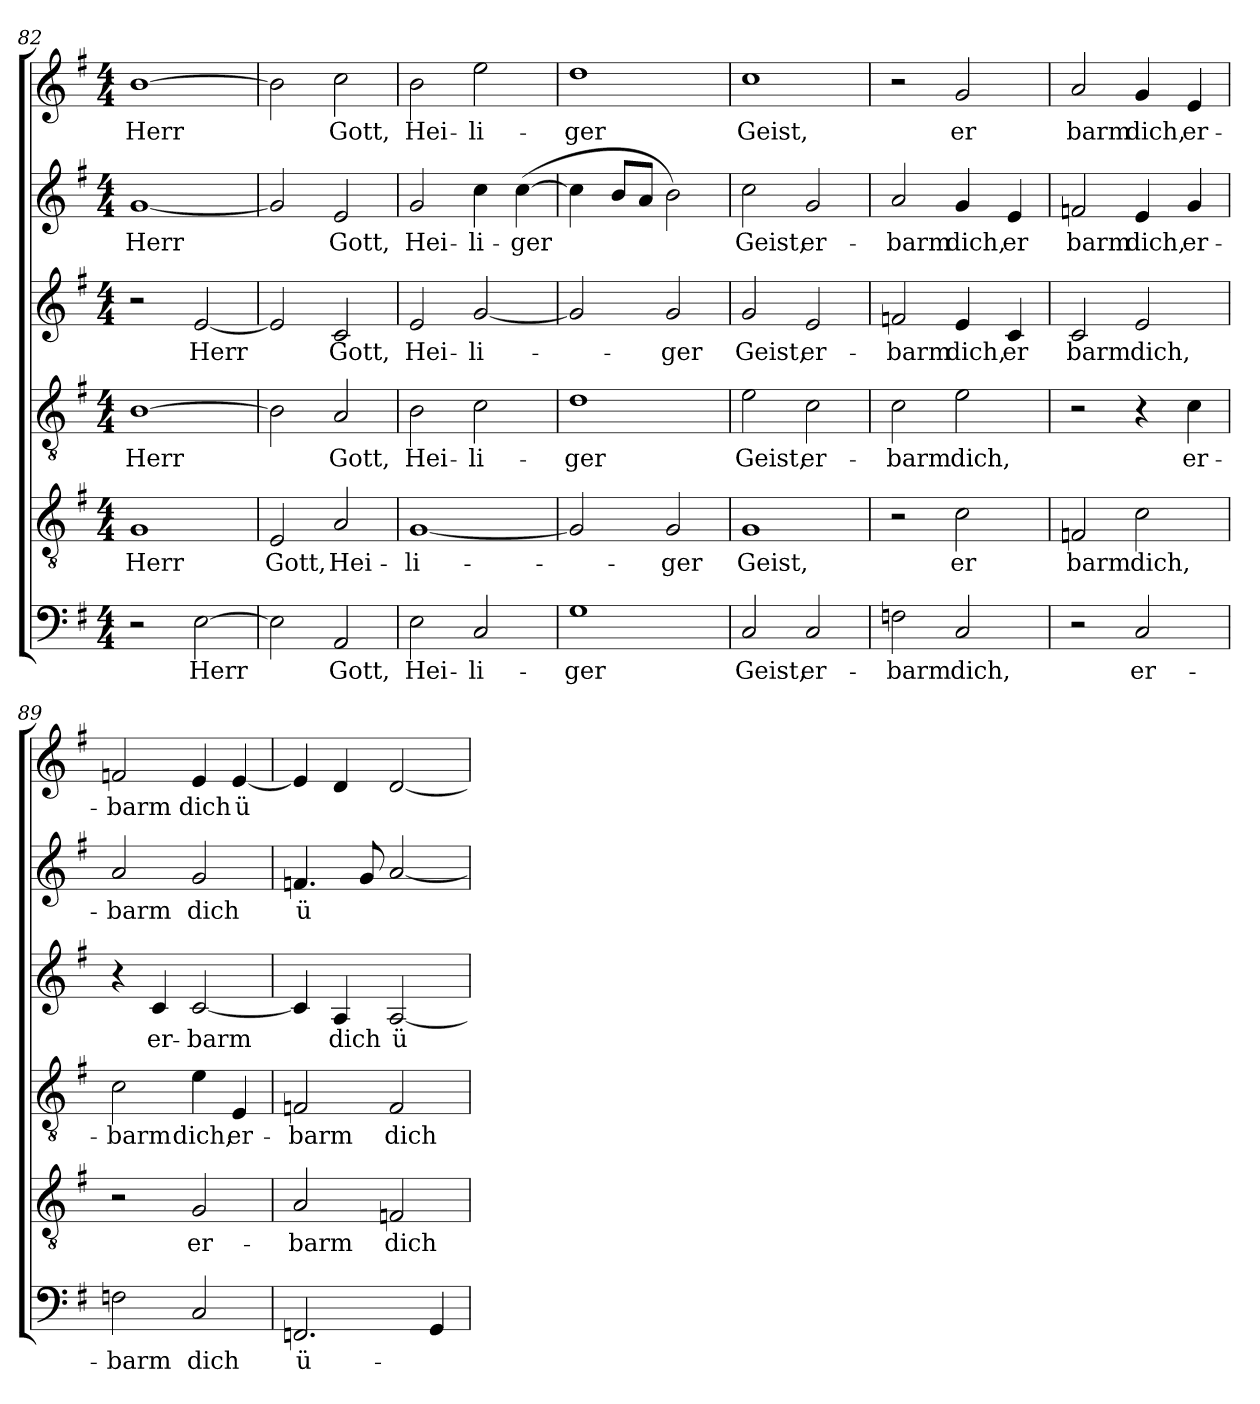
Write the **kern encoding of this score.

**kern	**text	**kern	**text	**kern	**text	**kern	**text	**kern	**text	**kern	**text
*part6	*part6	*part5	*part5	*part4	*part4	*part3	*part3	*part2	*part2	*part1	*part1
*staff6	*staff6	*staff5	*staff5	*staff4	*staff4	*staff3	*staff3	*staff2	*staff2	*staff1	*staff1
*clefF4	*	*clefGv2	*	*clefGv2	*	*clefG2	*	*clefG2	*	*clefG2	*
*k[f#]	*	*k[f#]	*	*k[f#]	*	*k[f#]	*	*k[f#]	*	*k[f#]	*
*G:	*	*G:	*	*G:	*	*G:	*	*G:	*	*G:	*
*M4/4	*	*M4/4	*	*M4/4	*	*M4/4	*	*M4/4	*	*M4/4	*
=82	=82	=82	=82	=82	=82	=82	=82	=82	=82	=82	=82
!	!	!	!LO:LY:b	!	!LO:LY:b	!	!	!	!LO:LY:b	!	!LO:LY:b
2r	.	1G	Herr	[1B	Herr	2r	.	[1g	Herr	[1b	Herr
!	!LO:LY:b	!	!	!	!	!	!LO:LY:b	!	!	!	!
[2E\	Herr	.	.	.	.	[2e/	Herr	.	.	.	.
=83	=83	=83	=83	=83	=83	=83	=83	=83	=83	=83	=83
!	!	!	!LO:LY:b	!	!	!	!	!	!	!	!
2E\]	.	2E/	Gott,	2B\]	.	2e/]	.	2g/]	.	2b\]	.
!	!LO:LY:b	!	!LO:LY:b	!	!LO:LY:b	!	!LO:LY:b	!	!LO:LY:b	!	!LO:LY:b
2AA/	Gott,	2A/	Hei-	2A/	Gott,	2c/	Gott,	2e/	Gott,	2cc\	Gott,
=84	=84	=84	=84	=84	=84	=84	=84	=84	=84	=84	=84
!	!LO:LY:b	!	!LO:LY:b	!	!LO:LY:b	!	!LO:LY:b	!	!LO:LY:b	!	!LO:LY:b
2E\	Hei-	[1G	-li-	2B\	Hei-	2e/	Hei-	2g/	Hei-	2b\	Hei-
!	!LO:LY:b	!	!	!	!LO:LY:b	!	!LO:LY:b	!	!LO:LY:b	!	!LO:LY:b
2C/	-li-	.	.	2c\	-li-	[2g/	-li-	4cc\	-li-	2ee\	-li-
!	!	!	!	!	!	!	!	!	!LO:LY:b	!	!
.	.	.	.	.	.	.	.	(>[4cc\	-ger	.	.
=85	=85	=85	=85	=85	=85	=85	=85	=85	=85	=85	=85
!	!LO:LY:b	!	!	!	!LO:LY:b	!	!	!	!	!	!LO:LY:b
1G	-ger	2G/]	.	1d	-ger	2g/]	.	4cc\]	.	1dd	-ger
.	.	.	.	.	.	.	.	8b/L	.	.	.
.	.	.	.	.	.	.	.	8a/J	.	.	.
!	!	!	!LO:LY:b	!	!	!	!LO:LY:b	!	!	!	!
.	.	2G/	-ger	.	.	2g/	-ger	2b\)	.	.	.
=86	=86	=86	=86	=86	=86	=86	=86	=86	=86	=86	=86
!	!LO:LY:b	!	!LO:LY:b	!	!LO:LY:b	!	!LO:LY:b	!	!LO:LY:b	!	!LO:LY:b
2C/	Geist,	1G	Geist,	2e\	Geist,	2g/	Geist,	2cc\	Geist,	1cc	Geist,
!	!LO:LY:b	!	!	!	!LO:LY:b	!	!LO:LY:b	!	!LO:LY:b	!	!
2C/	er-	.	.	2c\	er-	2e/	er-	2g/	er-	.	.
=87	=87	=87	=87	=87	=87	=87	=87	=87	=87	=87	=87
!	!LO:LY:b	!	!	!	!LO:LY:b	!	!LO:LY:b	!	!LO:LY:b	!	!
2Fn\	-barm	2r	.	2c\	-barm	2fn/	-barm	2a/	-barm	2r	.
!	!LO:LY:b	!	!LO:LY:b	!	!LO:LY:b	!	!LO:LY:b	!	!LO:LY:b	!	!LO:LY:b
2C/	dich,	2c\	er­	2e\	dich,	4e/	dich,	4g/	dich,	2g/	er­
!	!	!	!	!	!	!	!LO:LY:b	!	!LO:LY:b	!	!
.	.	.	.	.	.	4c/	er­	4e/	er­	.	.
!!LO:LB:g=z
=88	=88	=88	=88	=88	=88	=88	=88	=88	=88	=88	=88
!	!	!	!LO:LY:b	!	!	!	!LO:LY:b	!	!LO:LY:b	!	!LO:LY:b
2r	.	2Fn/	barm	2r	.	2c/	barm	2fn/	barm	2a/	barm
!	!LO:LY:b	!	!LO:LY:b	!	!	!	!LO:LY:b	!	!LO:LY:b	!	!LO:LY:b
2C/	er-	2c\	dich,	4r	.	2e/	dich,	4e/	dich,	4g/	dich,
!	!	!	!	!	!LO:LY:b	!	!	!	!LO:LY:b	!	!LO:LY:b
.	.	.	.	4c\	er-	.	.	4g/	er-	4e/	er-
=89	=89	=89	=89	=89	=89	=89	=89	=89	=89	=89	=89
!	!LO:LY:b	!	!	!	!LO:LY:b	!	!	!	!LO:LY:b	!	!LO:LY:b
2Fn\	-barm	2r	.	2c\	-barm	4r	.	2a/	-barm	2fn/	-barm
!	!	!	!	!	!	!	!LO:LY:b	!	!	!	!
.	.	.	.	.	.	4c/	er-	.	.	.	.
!	!LO:LY:b	!	!LO:LY:b	!	!LO:LY:b	!	!LO:LY:b	!	!LO:LY:b	!	!LO:LY:b
2C/	dich	2G/	er-	4e\	dich,	[2c/	-barm	2g/	dich	4e/	dich
!	!	!	!	!	!LO:LY:b	!	!	!	!	!	!LO:LY:b
.	.	.	.	4E/	er-	.	.	.	.	[4e/	ü
=90	=90	=90	=90	=90	=90	=90	=90	=90	=90	=90	=90
!	!LO:LY:b	!	!LO:LY:b	!	!LO:LY:b	!	!	!	!LO:LY:b	!	!
2.FFn/	ü-	2A/	-barm	2Fn/	-barm	4c/]	.	4.fn/	ü	4e/]	.
!	!	!	!	!	!	!	!LO:LY:b	!	!	!	!
.	.	.	.	.	.	4A/	dich	.	.	4d/	.
.	.	.	.	.	.	.	.	8g/	.	.	.
!	!	!	!LO:LY:b	!	!LO:LY:b	!	!LO:LY:b	!	!	!	!
.	.	2Fn/	dich	2F/	dich	[2A/	ü-	[2a/	.	[2d/	.
4GG/	.	.	.	.	.	.	.	.	.	.	.
=	=	=	=	=	=	=	=	=	=	=	=
*-	*-	*-	*-	*-	*-	*-	*-	*-	*-	*-	*-
